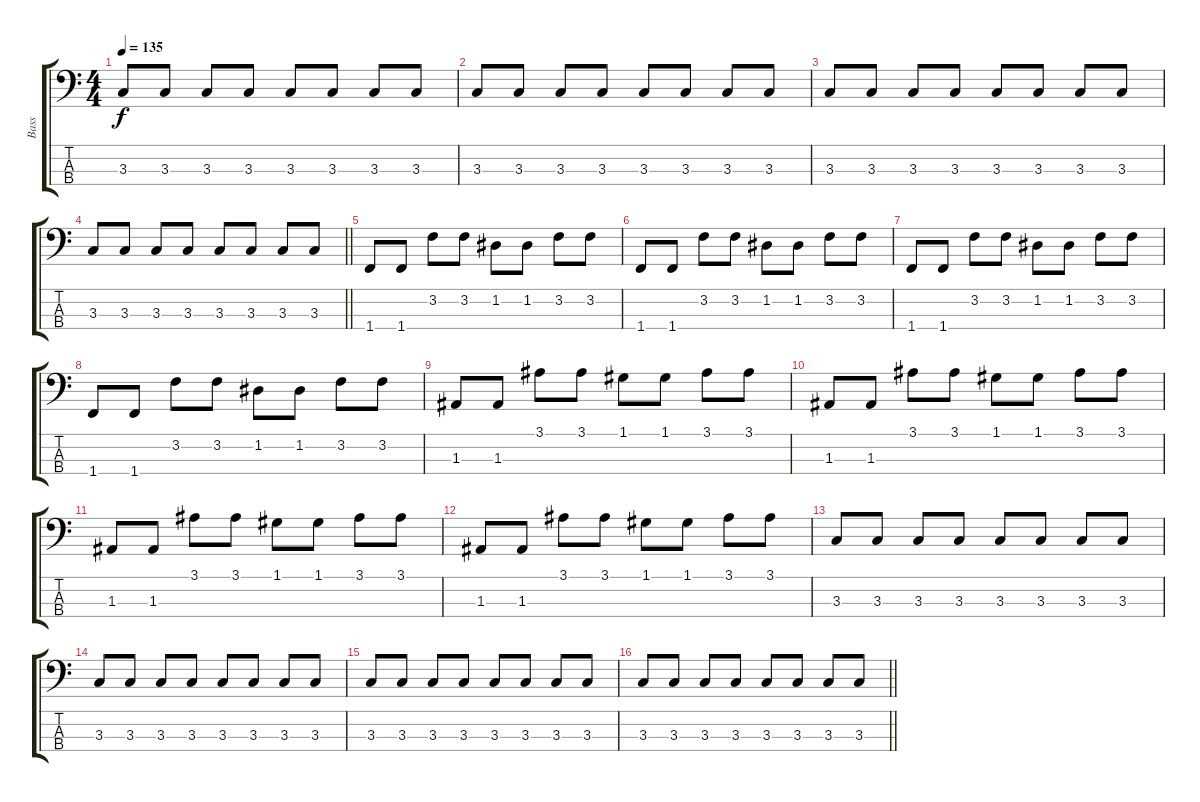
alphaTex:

\track ("Bass" "Bass") {instrument electricbassfinger}
\staff {score tabs}
\tuning (G2 D2 A1 E1) {hide}
\ts (4 4)
\tempo 135
\clef f4
\ks c
3.3.8{dy f} 3.3.8 3.3.8 3.3.8 3.3.8 3.3.8 3.3.8 3.3.8 |
3.3.8 3.3.8 3.3.8 3.3.8 3.3.8 3.3.8 3.3.8 3.3.8 |
3.3.8 3.3.8 3.3.8 3.3.8 3.3.8 3.3.8 3.3.8 3.3.8 |
\barLineRight lightlight
3.3.8 3.3.8 3.3.8 3.3.8 3.3.8 3.3.8 3.3.8 3.3.8 |
1.4.8 1.4.8 3.2.8 3.2.8 1.2.8 1.2.8 3.2.8 3.2.8 |
1.4.8 1.4.8 3.2.8 3.2.8 1.2.8 1.2.8 3.2.8 3.2.8 |
1.4.8 1.4.8 3.2.8 3.2.8 1.2.8 1.2.8 3.2.8 3.2.8 |
1.4.8 1.4.8 3.2.8 3.2.8 1.2.8 1.2.8 3.2.8 3.2.8 |
1.3.8 1.3.8 3.1.8 3.1.8 1.1.8 1.1.8 3.1.8 3.1.8 |
1.3.8 1.3.8 3.1.8 3.1.8 1.1.8 1.1.8 3.1.8 3.1.8 |
1.3.8 1.3.8 3.1.8 3.1.8 1.1.8 1.1.8 3.1.8 3.1.8 |
1.3.8 1.3.8 3.1.8 3.1.8 1.1.8 1.1.8 3.1.8 3.1.8 |
3.3.8 3.3.8 3.3.8 3.3.8 3.3.8 3.3.8 3.3.8 3.3.8 |
3.3.8 3.3.8 3.3.8 3.3.8 3.3.8 3.3.8 3.3.8 3.3.8 |
3.3.8 3.3.8 3.3.8 3.3.8 3.3.8 3.3.8 3.3.8 3.3.8 |
\barLineRight lightlight
3.3.8 3.3.8 3.3.8 3.3.8 3.3.8 3.3.8 3.3.8 3.3.8
